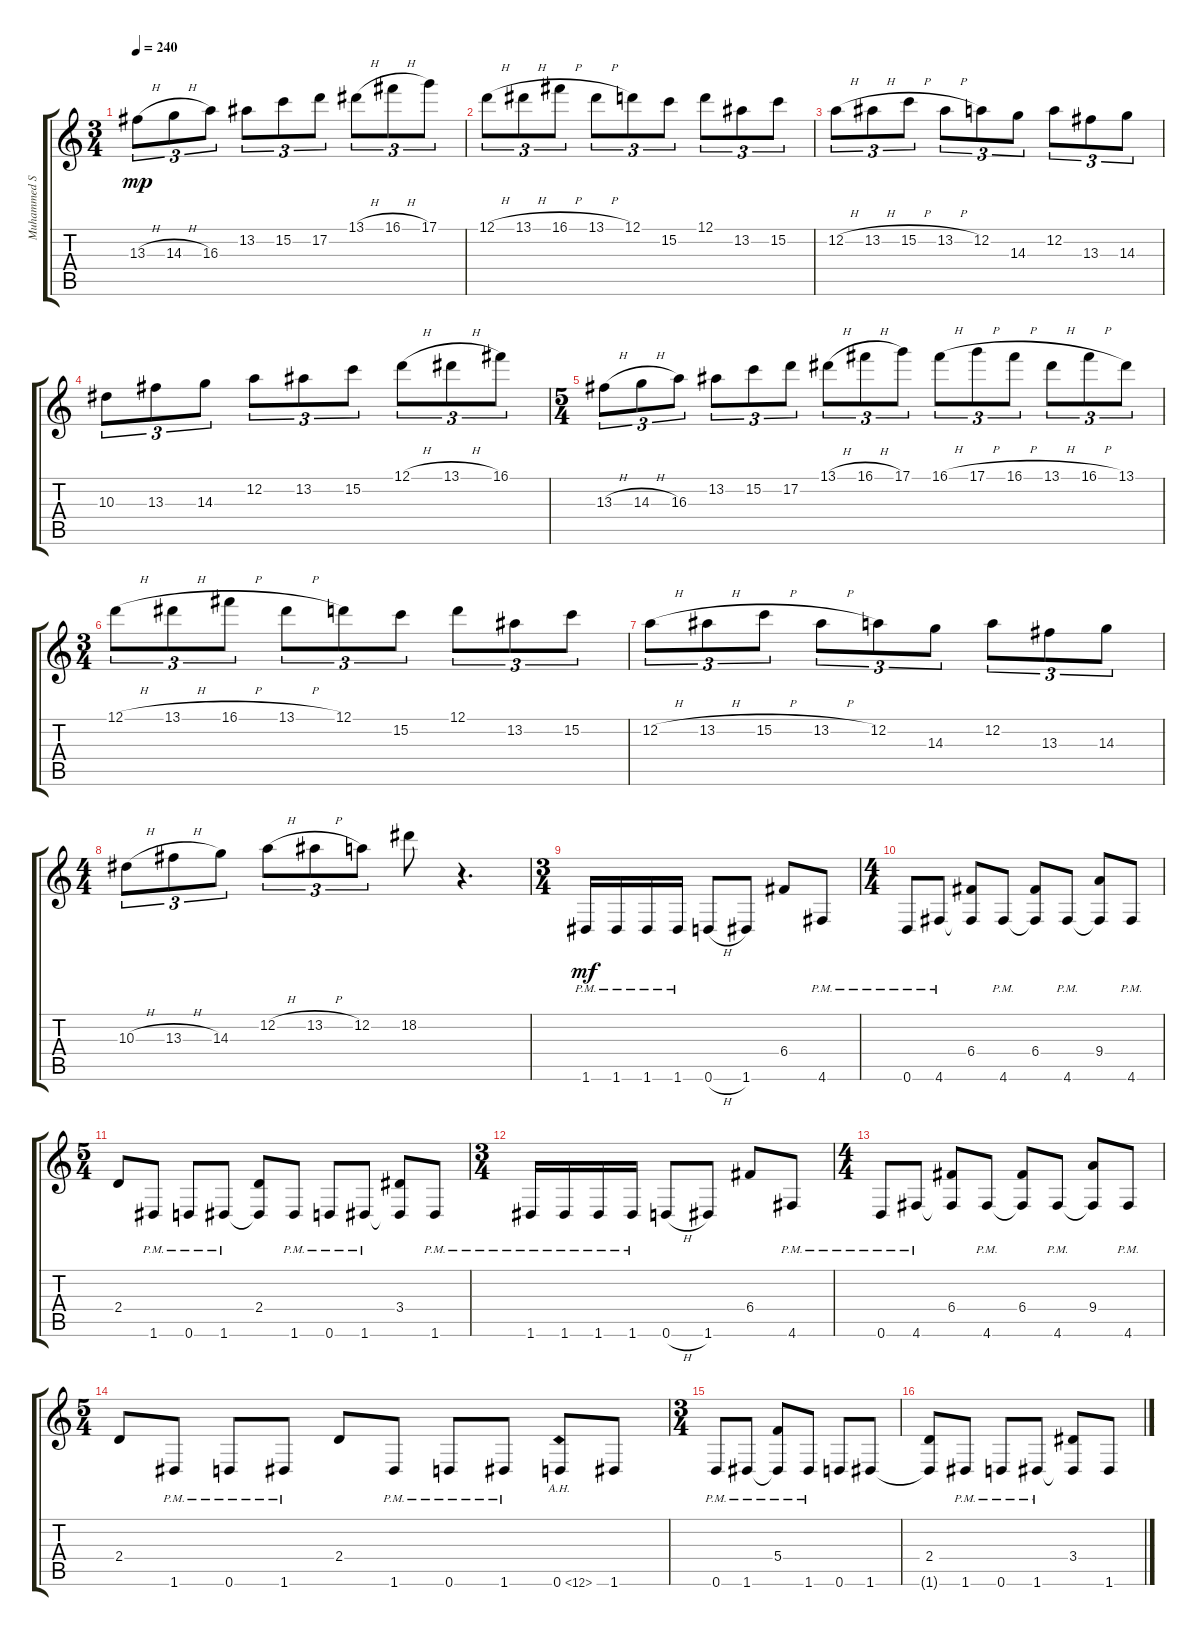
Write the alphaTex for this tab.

\track ("Muhammed Suicmez" "Muhammed S") {instrument distortionguitar}
\staff {score tabs}
\tuning (D4 A3 F3 C3 G2 D2) {hide}
\ts (3 4)
\tempo 240
\clef g2
\ks c
13.3{h}.8{tu (3 2) dy mp} 14.3{h}.8{tu (3 2)} 16.3.8{tu (3 2)} 13.2.8{tu (3 2)} 15.2.8{tu (3 2)} 17.2.8{tu (3 2)} 13.1{h}.8{tu (3 2)} 16.1{h}.8{tu (3 2)} 17.1.8{tu (3 2)} |
12.1{h}.8{tu (3 2)} 13.1{h}.8{tu (3 2)} 16.1{h}.8{tu (3 2)} 13.1{h}.8{tu (3 2)} 12.1.8{tu (3 2)} 15.2.8{tu (3 2)} 12.1.8{tu (3 2)} 13.2.8{tu (3 2)} 15.2.8{tu (3 2)} |
12.2{h}.8{tu (3 2)} 13.2{h}.8{tu (3 2)} 15.2{h}.8{tu (3 2)} 13.2{h}.8{tu (3 2)} 12.2.8{tu (3 2)} 14.3.8{tu (3 2)} 12.2.8{tu (3 2)} 13.3.8{tu (3 2)} 14.3.8{tu (3 2)} |
10.3.8{tu (3 2)} 13.3.8{tu (3 2)} 14.3.8{tu (3 2)} 12.2.8{tu (3 2)} 13.2.8{tu (3 2)} 15.2.8{tu (3 2)} 12.1{h}.8{tu (3 2)} 13.1{h}.8{tu (3 2)} 16.1.8{tu (3 2)} |
\ts (5 4)
13.3{h}.8{tu (3 2)} 14.3{h}.8{tu (3 2)} 16.3.8{tu (3 2)} 13.2.8{tu (3 2)} 15.2.8{tu (3 2)} 17.2.8{tu (3 2)} 13.1{h}.8{tu (3 2)} 16.1{h}.8{tu (3 2)} 17.1.8{tu (3 2)} 16.1{h}.8{tu (3 2)} 17.1{h}.8{tu (3 2)} 16.1{h}.8{tu (3 2)} 13.1{h}.8{tu (3 2)} 16.1{h}.8{tu (3 2)} 13.1.8{tu (3 2)} |
\ts (3 4)
12.1{h}.8{tu (3 2)} 13.1{h}.8{tu (3 2)} 16.1{h}.8{tu (3 2)} 13.1{h}.8{tu (3 2)} 12.1.8{tu (3 2)} 15.2.8{tu (3 2)} 12.1.8{tu (3 2)} 13.2.8{tu (3 2)} 15.2.8{tu (3 2)} |
12.2{h}.8{tu (3 2)} 13.2{h}.8{tu (3 2)} 15.2{h}.8{tu (3 2)} 13.2{h}.8{tu (3 2)} 12.2.8{tu (3 2)} 14.3.8{tu (3 2)} 12.2.8{tu (3 2)} 13.3.8{tu (3 2)} 14.3.8{tu (3 2)} |
\ts (4 4)
10.3{h}.8{tu (3 2)} 13.3{h}.8{tu (3 2)} 14.3.8{tu (3 2)} 12.2{h}.8{tu (3 2)} 13.2{h}.8{tu (3 2)} 12.2.8{tu (3 2)} 18.2.8 r.4{d} |
\ts (3 4)
1.6{pm}.16{dy mf} 1.6{pm}.16 1.6{pm}.16 1.6{pm}.16 0.6{h}.8 1.6.8 6.4.8 4.6{pm}.8 |
\ts (4 4)
0.6{pm}.8 4.6{pm}.8 (6.4 4.6{t}).8 4.6{pm}.8 (6.4 4.6{t}).8 4.6{pm}.8 (9.4 4.6{t}).8 4.6{pm}.8 |
\ts (5 4)
2.4.8 1.6{pm}.8 0.6{pm}.8 1.6{pm}.8 (2.4 1.6{t}).8 1.6{pm}.8 0.6{pm}.8 1.6{pm}.8 (3.4 1.6{t}).8 1.6{pm}.8 |
\ts (3 4)
1.6{pm}.16 1.6{pm}.16 1.6{pm}.16 1.6{pm}.16 0.6{h}.8 1.6.8 6.4.8 4.6{pm}.8 |
\ts (4 4)
0.6{pm}.8 4.6{pm}.8 (6.4 4.6{t}).8 4.6{pm}.8 (6.4 4.6{t}).8 4.6{pm}.8 (9.4 4.6{t}).8 4.6{pm}.8 |
\ts (5 4)
2.4.8 1.6{pm}.8 0.6{pm}.8 1.6{pm}.8 2.4.8 1.6{pm}.8 0.6{pm}.8 1.6{pm}.8 0.6{ah 12}.8 1.6.8 |
\ts (3 4)
0.6{pm}.8 1.6{pm}.8 (5.4{pm} 1.6{pm t}).8 1.6{pm}.8 0.6.8 1.6.8 |
(2.4 1.6{t}).8 1.6{pm}.8 0.6{pm}.8 1.6{pm}.8 (3.4 1.6{t}).8 1.6.8
